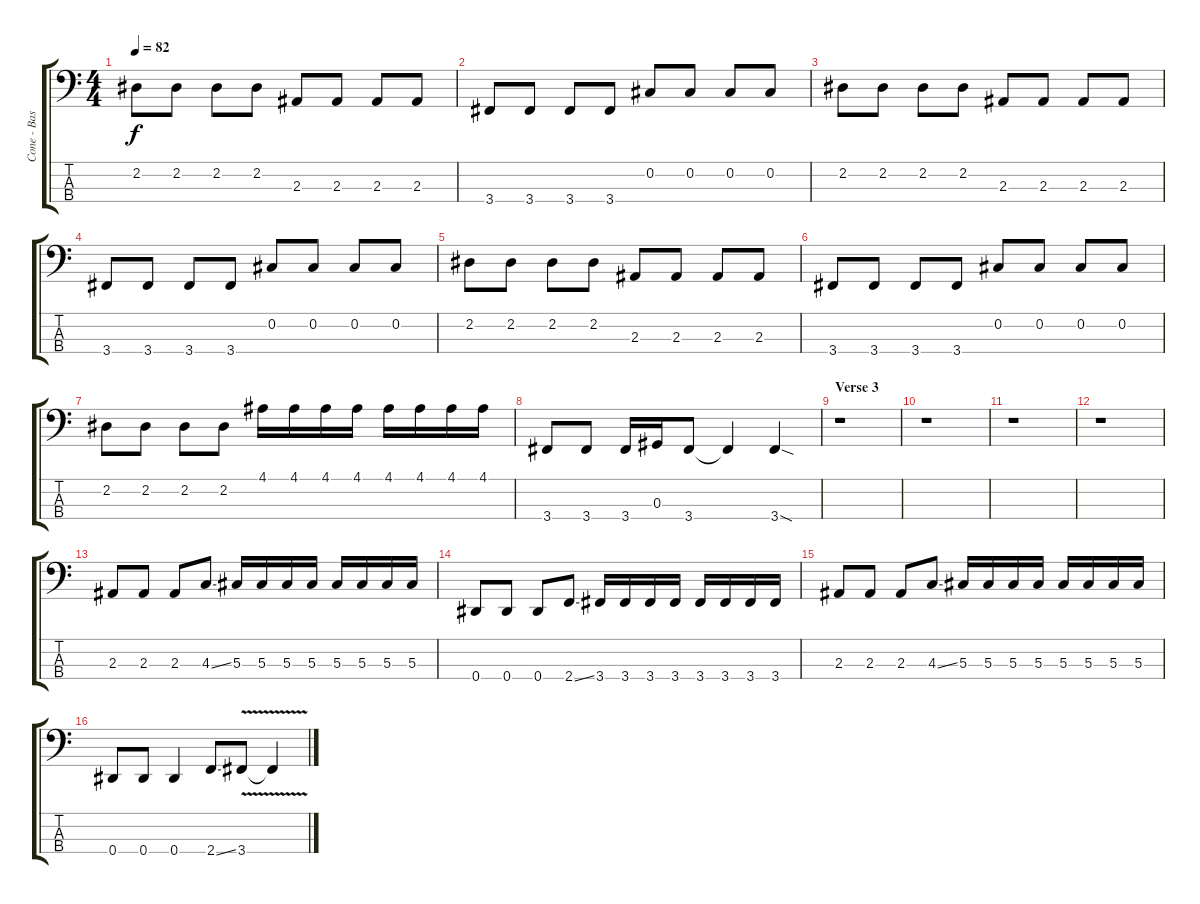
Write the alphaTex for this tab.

\track ("Cone - Bass" "Cone - Bas") {instrument electricbasspick}
\staff {score tabs}
\tuning (Gb2 Db2 Ab1 Eb1) {hide}
\ts (4 4)
\tempo 82
\clef f4
\ks c
2.2.8{dy f} 2.2.8 2.2.8 2.2.8 2.3.8 2.3.8 2.3.8 2.3.8 |
3.4.8 3.4.8 3.4.8 3.4.8 0.2.8 0.2.8 0.2.8 0.2.8 |
2.2.8 2.2.8 2.2.8 2.2.8 2.3.8 2.3.8 2.3.8 2.3.8 |
3.4.8 3.4.8 3.4.8 3.4.8 0.2.8 0.2.8 0.2.8 0.2.8 |
2.2.8 2.2.8 2.2.8 2.2.8 2.3.8 2.3.8 2.3.8 2.3.8 |
3.4.8 3.4.8 3.4.8 3.4.8 0.2.8 0.2.8 0.2.8 0.2.8 |
2.2.8 2.2.8 2.2.8 2.2.8 4.1.16 4.1.16 4.1.16 4.1.16 4.1.16 4.1.16 4.1.16 4.1.16 |
3.4.8 3.4.8 3.4.16 0.3.16 3.4.8 3.4{t}.4 3.4{sod}.4 |
\section ("" "Verse 3")
r.1 |
r.1 |
r.1 |
r.1 |
2.3.8 2.3.8 2.3.8 4.3{ss}.8 5.3.16 5.3.16 5.3.16 5.3.16 5.3.16 5.3.16 5.3.16 5.3.16 |
0.4.8 0.4.8 0.4.8 2.4{ss}.8 3.4.16 3.4.16 3.4.16 3.4.16 3.4.16 3.4.16 3.4.16 3.4.16 |
2.3.8 2.3.8 2.3.8 4.3{ss}.8 5.3.16 5.3.16 5.3.16 5.3.16 5.3.16 5.3.16 5.3.16 5.3.16 |
0.4.8 0.4.8 0.4.4 2.4{ss}.8 3.4{v}.8 3.4{t}.4
